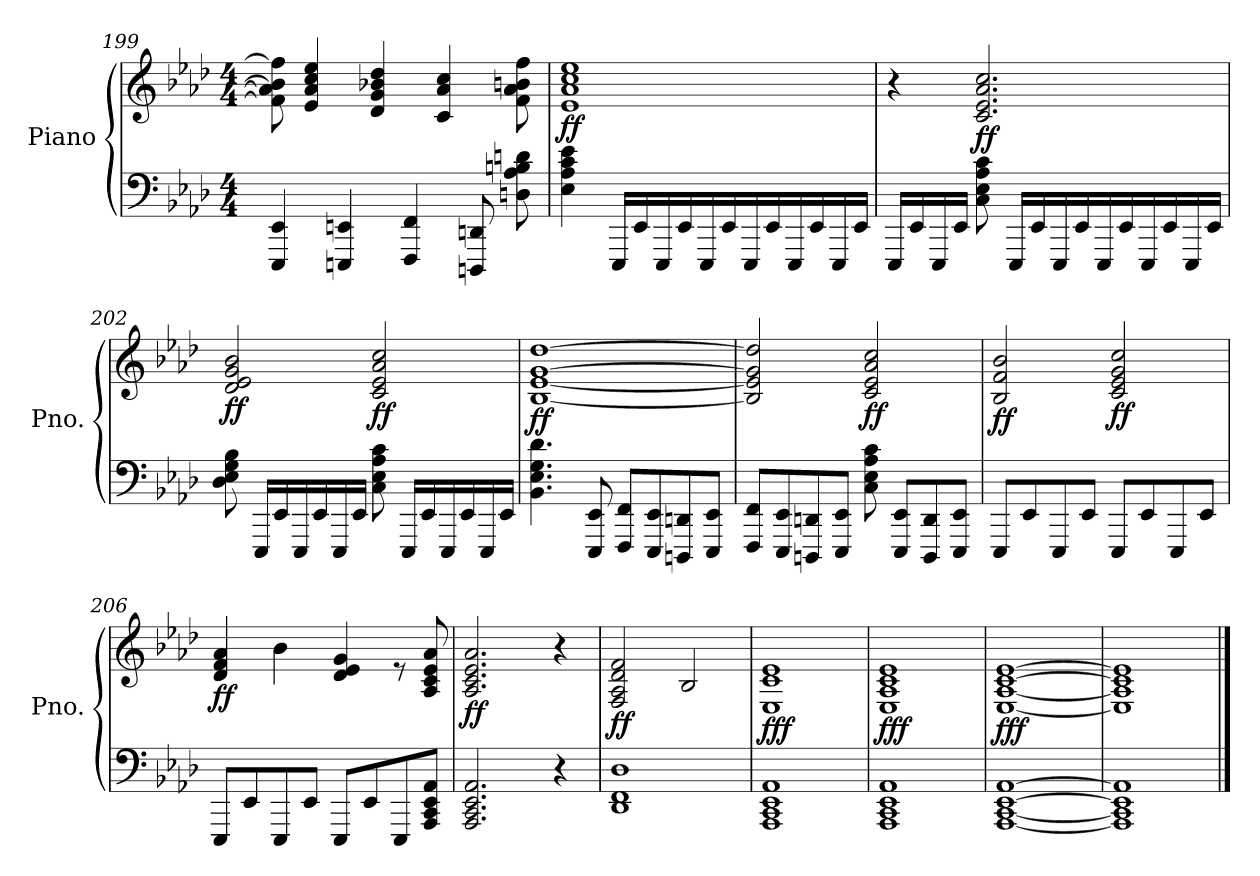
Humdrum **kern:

**kern	**kern	**dynam
*part1	*part1	*part1
*staff2	*staff1	*staff1/2
*I"Piano	*	*
*I'Pno.	*	*
*clefF4	*clefG2	*
*k[b-e-a-d-]	*k[b-e-a-d-]	*
*M4/4	*M4/4	*
=199	=199	=199
4EEE-/ 4EE-/	8f\] 8a-\] 8b\] 8ff\]	.
.	4e-/ 4a-/ 4cc/ 4ee-/	.
4EEEn/ 4EEn/	.	.
.	4d-/ 4g/ 4b-X/ 4dd-/	.
4FFF/ 4FF/	.	.
.	4c/ 4a-/ 4cc/	.
8DDDn/ 8DDn/	.	.
8Dn\ 8A-\ 8Bn\ 8dn\	8f\ 8a-\ 8bn\ 8ff\	.
!!LO:LB:g=z
=200	=200	=200
!	!	!LO:DY:b
4E-\ 4A-\ 4c\ 4e-\	1e- 1a- 1cc 1ee-	ff
16EEE-/LL	.	.
16EE-/	.	.
16EEE-/	.	.
16EE-/	.	.
16EEE-/	.	.
16EE-/	.	.
16EEE-/	.	.
16EE-/	.	.
16EEE-/	.	.
16EE-/	.	.
16EEE-/	.	.
16EE-/JJ	.	.
=201	=201	=201
16EEE-/LL	4r	.
16EE-/	.	.
16EEE-/	.	.
16EE-/JJ	.	.
!	!	!LO:DY:b
8C\ 8E-\ 8A-\ 8c\	2.c/ 2.e-/ 2.a-/ 2.cc/	ff
16EEE-/LL	.	.
16EE-/	.	.
16EEE-/	.	.
16EE-/	.	.
16EEE-/	.	.
16EE-/	.	.
16EEE-/	.	.
16EE-/	.	.
16EEE-/	.	.
16EE-/JJ	.	.
!!LO:LB:g=z
=202	=202	=202
!	!	!LO:DY:b
8D-\ 8E-\ 8G\ 8B-\	2d-/ 2e-/ 2g/ 2b-/	ff
16EEE-/LL	.	.
16EE-/	.	.
16EEE-/	.	.
16EE-/	.	.
16EEE-/	.	.
16EE-/JJ	.	.
!	!	!LO:DY:b
8C\ 8E-\ 8A-\ 8c\	2c/ 2e-/ 2a-/ 2cc/	ff
16EEE-/LL	.	.
16EE-/	.	.
16EEE-/	.	.
16EE-/	.	.
16EEE-/	.	.
16EE-/JJ	.	.
=203	=203	=203
!	!	!LO:DY:b
4.BB-\ 4.E-\ 4.G\ 4.d-\	[1B- [1e- [1g [1dd-	ff
8EEE-/ 8EE-/	.	.
8FFF/ 8FF/L	.	.
8EEE-/ 8EE-/	.	.
8DDDn/ 8DDn/	.	.
8EEE-/ 8EE-/J	.	.
=204	=204	=204
8FFF/ 8FF/L	2B-/] 2e-/] 2g/] 2dd-/]	.
8EEE-/ 8EE-/	.	.
8DDDn/ 8DDn/	.	.
8EEE-/ 8EE-/J	.	.
!	!	!LO:DY:b
8C\ 8E-\ 8A-\ 8c\	2c/ 2e-/ 2a-/ 2cc/	ff
8EEE-/ 8EE-/L	.	.
8DDD/ 8DD/	.	.
8EEE-/ 8EE-/J	.	.
!!LO:LB:g=z
=205	=205	=205
!	!	!LO:DY:b
8EEE-/L	2B-/ 2f/ 2b-/	ff
8EE-/	.	.
8EEE-/	.	.
8EE-/J	.	.
!	!	!LO:DY:b
8EEE-/L	2c/ 2e-/ 2g/ 2cc/	ff
8EE-/	.	.
8EEE-/	.	.
8EE-/J	.	.
=206	=206	=206
!	!	!LO:DY:b
8EEE-/L	4d-/ 4f/ 4a-/	ff
8EE-/	.	.
8EEE-/	4b-\	.
8EE-/J	.	.
8EEE-/L	4d-/ 4e-/ 4g/	.
8EE-/	.	.
8EEE-/	8re	.
8AAA-/ 8CC/ 8EE-/ 8AA-/J	8A-/ 8c/ 8e-/ 8a-/	.
=207	=207	=207
!	!	!LO:DY:b
2.AAA-/ 2.CC/ 2.EE-/ 2.AA-/	2.A-/ 2.c/ 2.e-/ 2.a-/	ff
4r	4r	.
=208	=208	=208
!	!	!LO:DY:b
1DD- 1FF 1D-	2F/ 2A-/ 2d-/ 2f/	ff
.	2B-/	.
=209	=209	=209
!	!	!LO:DY:b
1AAA- 1CC 1EE- 1AA-	1E- 1c 1e-	fff
=210	=210	=210
!	!	!LO:DY:b
1AAA- 1CC 1EE- 1AA-	1E- 1A- 1c 1e-	fff
=211	=211	=211
!	!	!LO:DY:b
[1AAA- [1CC [1EE- [1AA-	[1E- [1A- [1c [1e-	fff
=212	=212	=212
1AAA-] 1CC] 1EE-] 1AA-]	1E-] 1A-] 1c] 1e-]	.
==	==	==
*-	*-	*-
